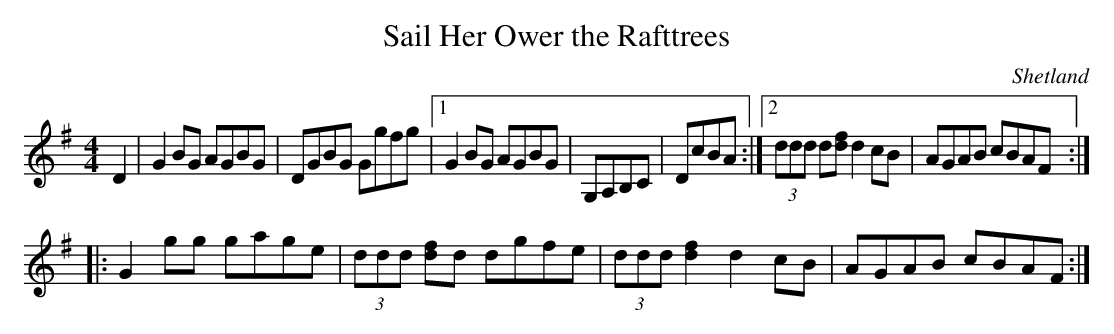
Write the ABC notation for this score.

X:1
T:Sail Her Ower the Rafttrees
M:4/4
O:Shetland
K:G major
D2| G2BG AGBG | DGBG Ggfg |1\
G2BG AGBG | G,A,B,C| DcBA :|2\
(3ddd d[df] d2cB | AGAB cBAF :|
|:\
G2gg gage | (3ddd [df]d dgfe | \
(3ddd [d2f2] d2cB |\
AGAB cBAF :|
